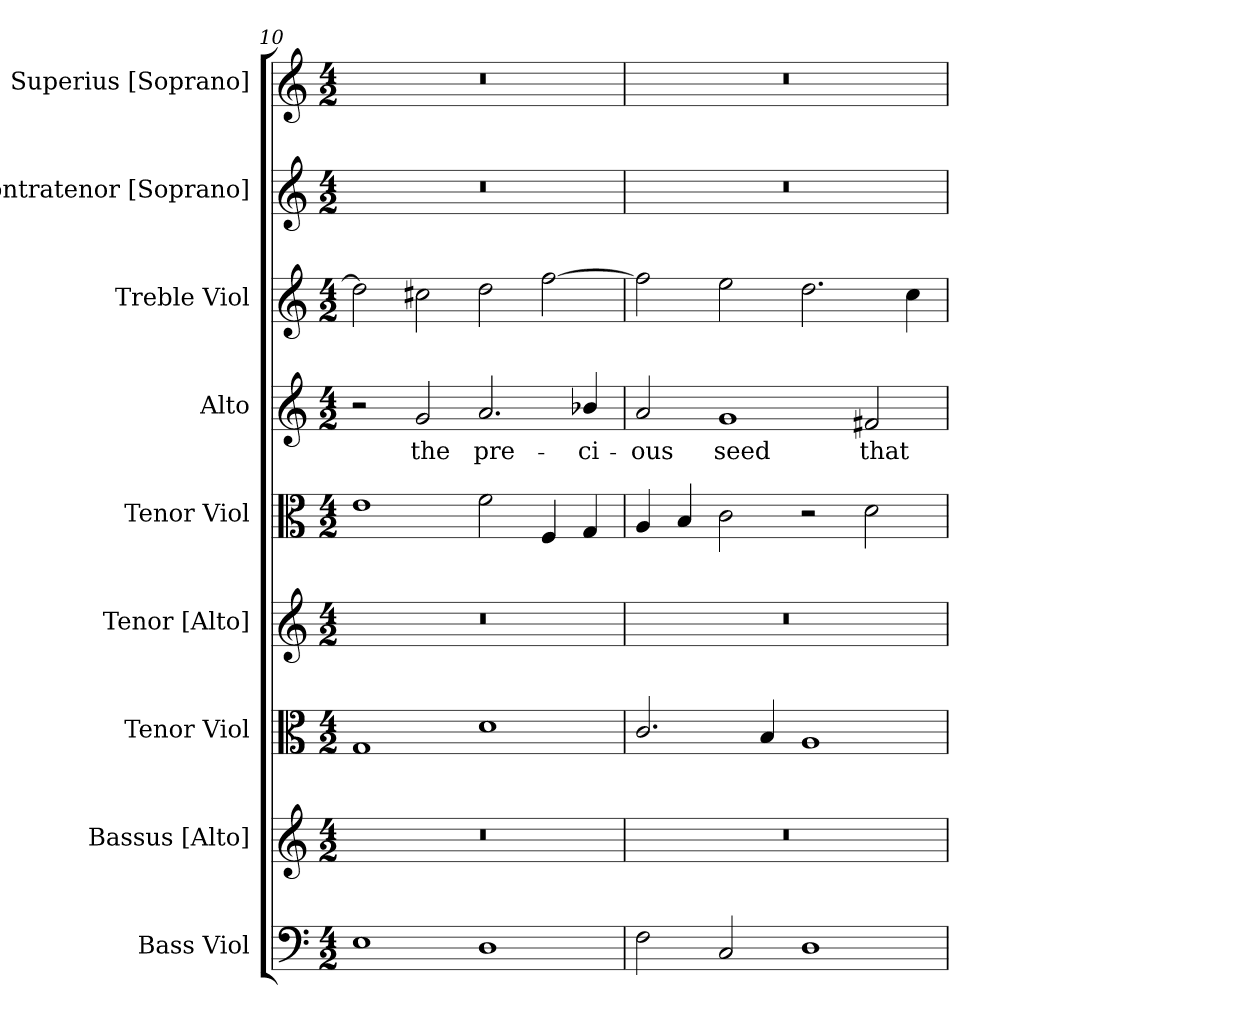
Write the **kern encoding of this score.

**kern	**kern	**kern	**kern	**kern	**kern	**text	**kern	**kern	**kern
*part9	*part8	*part7	*part6	*part5	*part4	*part4	*part3	*part2	*part1
*staff9	*staff8	*staff7	*staff6	*staff5	*staff4	*staff4	*staff3	*staff2	*staff1
*I"Bass Viol	*I"Bassus [Alto]	*I"Tenor Viol	*I"Tenor [Alto]	*I"Tenor Viol	*I"Alto	*	*I"Treble Viol	*I"Contratenor [Soprano]	*I"Superius [Soprano]
*I'B.V.	*I'Alto	*I'T.V.	*I'Alto	*I'T.V.	*I'A.	*	*I'Tr. V.	*I'Soprano	*I'Soprano
*clefF4	*clefG2	*clefC3	*clefG2	*clefC3	*clefG2	*	*clefG2	*clefG2	*clefG2
*k[]	*k[]	*k[]	*k[]	*k[]	*k[]	*	*k[]	*k[]	*k[]
*C:	*C:	*C:	*C:	*C:	*C:	*	*C:	*C:	*C:
*M4/2	*M4/2	*M4/2	*M4/2	*M4/2	*M4/2	*	*M4/2	*M4/2	*M4/2
=10	=10	=10	=10	=10	=10	=10	=10	=10	=10
!	!LO:N:vis=1	!	!LO:N:vis=1	!	!	!	!	!LO:N:vis=1	!LO:N:vis=1
1Ei	0r	1Gi	0r	1ei	2r	.	2ddi\]	0r	0r
!	!	!	!	!	!	!LO:LY:b:color=#000000	!	!	!
.	.	.	.	.	2gi/	the	2cc#Xi\	.	.
!	!	!	!	!	!	!LO:LY:b:color=#000000	!	!	!
1Di	.	1di	.	2fi\	2.ai/	pre-	2ddi\	.	.
.	.	.	.	4Fi/	.	.	[2ffi\	.	.
!	!	!	!	!	!	!LO:LY:b:color=#000000	!	!	!
.	.	.	.	4Gi/	4b-Xi/	-ci-	.	.	.
!!LO:LB:g=z
=11	=11	=11	=11	=11	=11	=11	=11	=11	=11
!	!LO:N:vis=1	!	!LO:N:vis=1	!	!	!	!	!	!
!	!	!	!	!	!	!LO:LY:b:color=#000000	!	!LO:N:vis=1	!LO:N:vis=1
2Fi\	0r	2.ci/	0r	4Ai/	2ai/	-ous	2ffi\]	0r	0r
.	.	.	.	4Bi/	.	.	.	.	.
!	!	!	!	!	!	!LO:LY:b:color=#000000	!	!	!
2Ci/	.	.	.	2ci\	1gi	seed	2eei\	.	.
.	.	4Bi/	.	.	.	.	.	.	.
1Di	.	1Ai	.	2r	.	.	2.ddi\	.	.
!	!	!	!	!	!	!LO:LY:b:color=#000000	!	!	!
.	.	.	.	2di\	2f#Xi/	that	.	.	.
.	.	.	.	.	.	.	4cci\	.	.
=	=	=	=	=	=	=	=	=	=
*-	*-	*-	*-	*-	*-	*-	*-	*-	*-
